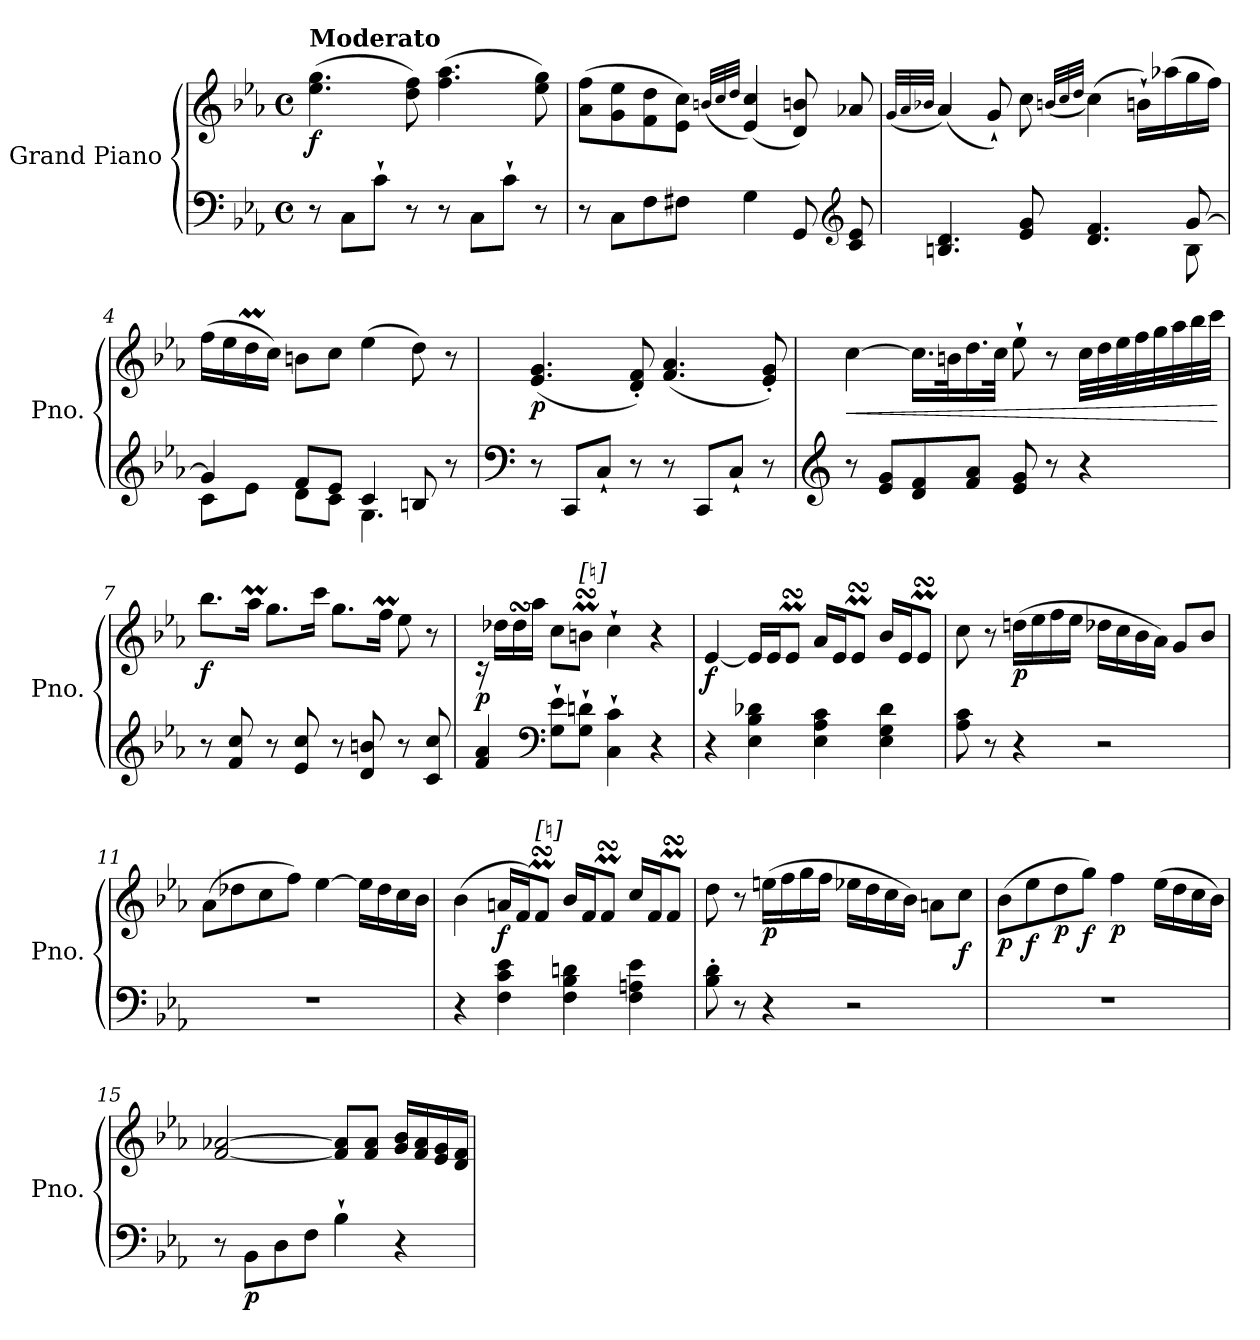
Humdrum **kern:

**kern	**kern	**dynam
*part1	*part1	*part1
*staff2	*staff1	*staff1/2
*I"Grand Piano	*	*
*I'Pno.	*	*
*clefF4	*clefG2	*
*k[b-e-a-]	*k[b-e-a-]	*
*M4/4	*M4/4	*
*met(c)	*met(c)	*
=1	=1	=1
!	!LO:TX:a:B:t=Moderato	!
!	!	!LO:DY:b
8r	(>4.ee-\ 4.gg\	f
8C\L	.	.
8c`\J	.	.
8r	8dd\ 8ff\)	.
8r	(>4.ff\ 4.aa-\	.
8C\L	.	.
8c`\J	.	.
8r	8ee-\ 8gg\)	.
=2	=2	=2
8r	(>8a-\ 8ff\L	.
8C\L	8g\ 8ee-\	.
8F\	8f\ 8dd\	.
8F#X\J	8e-\ 8cc\J)	.
.	(<32qbn/LLL	.
.	32qcc/	.
.	32qdd/JJJ	.
4G\	(<4e-/ 4cc/)	.
8GG/	8d/ 8bn/)	.
*clefG2	*	*
8c/ 8e-/	8a-X/	.
=3	=3	=3
.	(<32qg/LLL	.
.	32qa-/	.
.	32qb-X/JJJ	.
*^	*	*
4.Bn/ 4.d/	2..ryy	(<4a-/)	.
.	.	8g`/)	.
8e-/ 8g/	.	8cc\	.
.	.	(<32qbn/LLL	.
.	.	32qcc/	.
.	.	32qdd/JJJ	.
4.d/ 4.f/	.	(>4cc\)	.
.	.	16bn`\LL)	.
.	.	(>16aa-X\	.
[8g/	8B\	16gg\	.
.	.	16ff\JJ)	.
=4	=4	=4	=4
4g/]	8c\L	(>16ff\LL	.
.	.	16ee-\	.
.	8e-\J	16ddm\	.
.	.	16cc\JJ)	.
8f/L	8d\L	8bn\L	.
8e-/J	8c\J	8cc\J	.
4c/	4.G\	(>4ee-\	.
8Bn/	.	8dd\)	.
8r	8ryy	8r	.
*v	*v	*	*
!!LO:LB:g=z
=5	=5	=5
*clefF4	*	*
*^	*	*
!	!	!	!LO:DY:b
*v	*v	*	*
8r	(<4.e-/ 4.g/	p
8CC/L	.	.
8C`/J	.	.
8r	8d/' 8f/')	.
8r	(<4.f/ 4.a-/	.
8CC/L	.	.
8C`/J	.	.
8r	8e-/' 8g/')	.
=6	=6	=6
*clefG2	*	*
!	!	!LO:HP:b
8r	[4cc\	<
8e-/ 8g/L	.	.
8d/ 8f/	16.cc\LL]	.
.	32bn\K	.
8f/ 8a-/J	16.dd\	.
.	32cc\JJk	.
8e-/ 8g/	8ee-`\	.
8r	8r	.
4r	32cc\LLL	.
.	32dd\	.
.	32ee-\	.
.	32ff\	.
.	32gg\	.
.	32aa-\	.
.	32bb-\	.
.	32ccc\JJJ	.
.	.	[
=7	=7	=7
!	!	!LO:DY:b
8r	8.bb-\L	f
8f/ 8cc/	.	.
.	16aa-M\Jk	.
8r	8.gg\L	.
8e-/ 8cc/	.	.
.	16ccc\Jk	.
8r	8.gg\L	.
8d/ 8bn/	.	.
.	16ffM\Jk	.
8r	8ee-\	.
8c/ 8cc/	8r	.
!!LO:LB:g=z
=8	=8	=8
*	*^	*
!	!	!	!LO:DY:b
4f/ 4a-/	16rc	4an/yy	p
.	16dd-X\LL	.	.
.	16dd-sSSs\	.	.
.	16aa-\JJ	.	.
*clefF4	*	*	*
8G\` 8e-\`L	8cc\L	2.ryy	.
!	!LO:TX:a:t=[♮]	!	!
8G\` 8dn\`J	8bnmsSsSW\J	.	.
4C\` 4c\`	4cc`\	.	.
4r	4r	.	.
*	*v	*v	*
=9	=9	=9
!	!	!LO:DY:b
4r	[4e-/	f
4E-\ 4B-\ 4d-X\	16e-/LL]	.
.	16e-/J	.
.	8e-MsSSsw/J	.
4E-\ 4A-\ 4c\	16a-/LL	.
.	16e-/J	.
.	8e-MsSSsw/J	.
4E-\ 4G\ 4d-\	16b-/LL	.
.	16e-/J	.
.	8e-MsSSsw/J	.
=10	=10	=10
8A-\ 8c\	8cc\	.
8r	8r	.
!	!	!LO:DY:b
4r	(>16ddn\LL	p
.	16ee-\	.
.	16ff\	.
.	16ee-\JJ	.
2r	16dd-X\LL	.
.	16cc\	.
.	16b-\	.
.	16a-\JJ)	.
.	8g/L	.
.	8b-/J	.
=11	=11	=11
1r	(>8a-\L	.
.	8dd-X\	.
.	8cc\	.
.	8ff\J)	.
.	[4ee-\	.
.	16ee-\LL]	.
.	16dd-\	.
.	16cc\	.
.	16b-\JJ	.
!!LO:LB:g=z
=12	=12	=12
*	*^	*
4r	(>4b-\	4en/yy	.
!	!	!	!LO:DY:b
4F\ 4c\ 4e-\	16an/LL	2.ryy	f
.	16f/J)	.	.
!	!LO:TX:a:t=[♮]	!	!
.	8fMsSSSW/J	.	.
4F\ 4B-\ 4dn\	16b-/LL	.	.
.	16f/J	.	.
.	8fMsSSSW/J	.	.
4F\ 4An\ 4e-\	16cc/LL	.	.
.	16f/J	.	.
.	8fMsSSSW/J	.	.
*	*v	*v	*
=13	=13	=13
8B-\' 8d\'	8dd\	.
8r	8r	.
!	!	!LO:DY:b
4r	(>16een\LL	p
.	16ff\	.
.	16gg\	.
.	16ff\JJ	.
2r	16ee-X\LL	.
.	16dd\	.
.	16cc\	.
.	16b-\JJ)	.
.	8an\L	.
!	!	!LO:DY:b
.	8cc\J	f
=14	=14	=14
!	!	!LO:DY:b
1r	(>8b-\L	p
!	!	!LO:DY:b
.	8ee-\	f
!	!	!LO:DY:b
.	8dd\	p
!	!	!LO:DY:b
.	8gg\J)	f
!	!	!LO:DY:b
.	4ff\	p
.	(>16ee-\LL	.
.	16dd\	.
.	16cc\	.
.	16b-\JJ)	.
=15	=15	=15
8r	[2f/ [2a-X/	.
!	!	!LO:DY:b=2
8BB-\L	.	p
8D\	.	.
8F\J	.	.
4B-`\	8f/] 8a-/]L	.
.	8f/ 8a-/J	.
4r	16g/ 16b-/LL	.
.	16f/ 16a-/	.
.	16e-/ 16g/	.
.	16d/ 16f/JJ	.
=	=	=
*-	*-	*-
